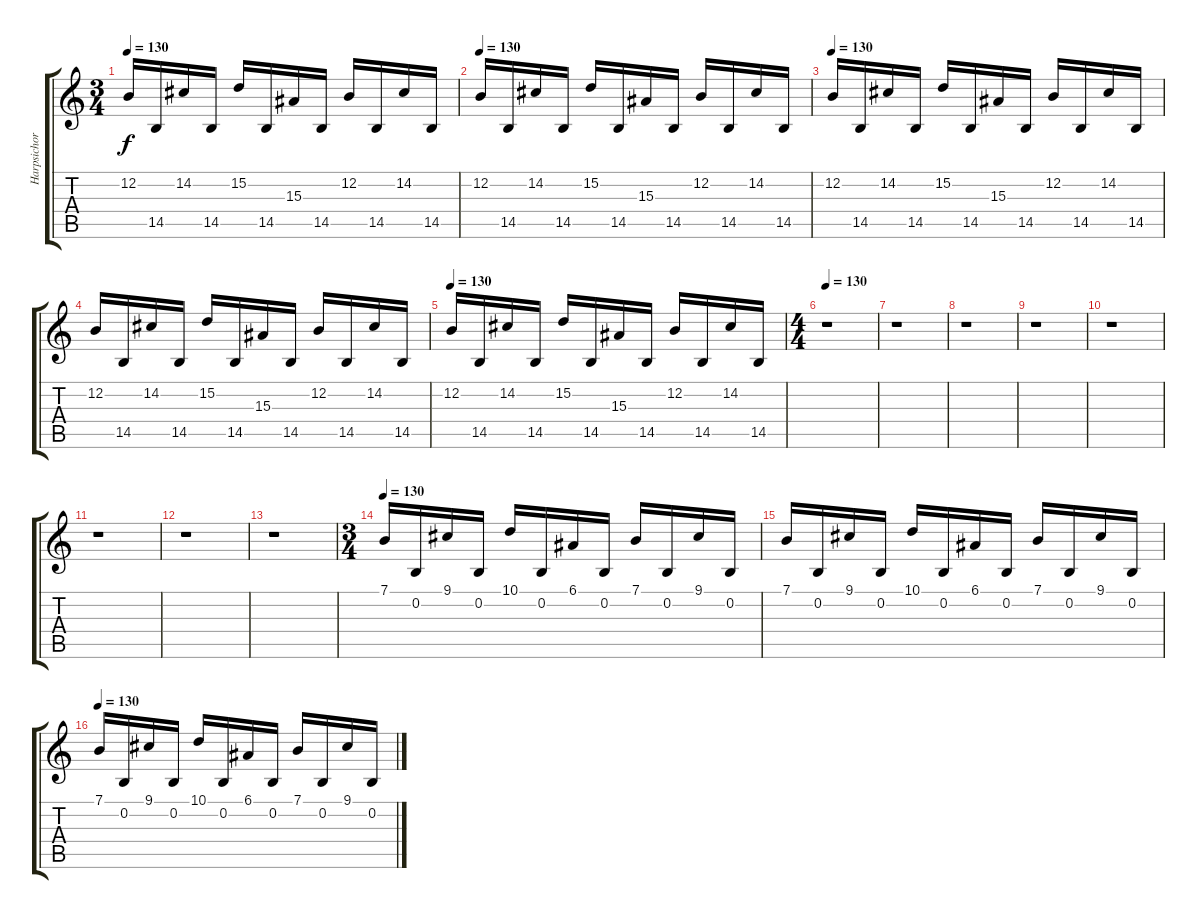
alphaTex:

\track ("Harpsichord" "Harpsichor") {instrument harpsichord}
\staff {score tabs}
\tuning (E4 B3 G3 D3 A2 E2) {hide}
\ts (3 4)
\tempo 130
\clef g2
\ks c
12.2.16{dy f} 14.5.16 14.2.16 14.5.16 15.2.16 14.5.16 15.3.16 14.5.16 12.2.16 14.5.16 14.2.16 14.5.16 |
\tempo 130
12.2.16 14.5.16 14.2.16 14.5.16 15.2.16 14.5.16 15.3.16 14.5.16 12.2.16 14.5.16 14.2.16 14.5.16 |
\tempo 130
12.2.16 14.5.16 14.2.16 14.5.16 15.2.16 14.5.16 15.3.16 14.5.16 12.2.16 14.5.16 14.2.16 14.5.16 |
12.2.16 14.5.16 14.2.16 14.5.16 15.2.16 14.5.16 15.3.16 14.5.16 12.2.16 14.5.16 14.2.16 14.5.16 |
\tempo 130
12.2.16 14.5.16 14.2.16 14.5.16 15.2.16 14.5.16 15.3.16 14.5.16 12.2.16 14.5.16 14.2.16 14.5.16 |
\ts (4 4)
\tempo 130
r.1 |
r.1 |
r.1 |
r.1 |
r.1 |
r.1 |
r.1 |
r.1 |
\ts (3 4)
\tempo 130
7.1.16 0.2.16 9.1.16 0.2.16 10.1.16 0.2.16 6.1.16 0.2.16 7.1.16 0.2.16 9.1.16 0.2.16 |
7.1.16 0.2.16 9.1.16 0.2.16 10.1.16 0.2.16 6.1.16 0.2.16 7.1.16 0.2.16 9.1.16 0.2.16 |
\tempo 130
7.1.16 0.2.16 9.1.16 0.2.16 10.1.16 0.2.16 6.1.16 0.2.16 7.1.16 0.2.16 9.1.16 0.2.16
